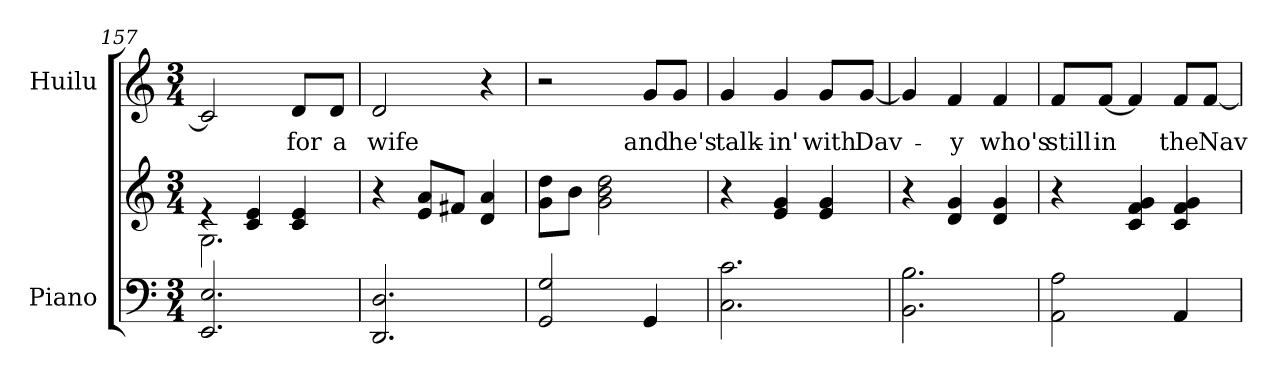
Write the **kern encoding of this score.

**kern	**kern	**kern	**text
*part2	*part2	*part1	*part1
*staff3	*staff2	*staff1	*staff1
*I"Piano	*	*I"Huilu	*
*I'Pno	*	*	*
*clefF4	*clefG2	*clefG2	*
*k[]	*k[]	*k[]	*
*M3/4	*M3/4	*M3/4	*
=157	=157	=157	=157
*	*^	*	*
2.EE/ 2.E/	4re	2.G\	2c/]	.
.	4c/ 4e/	.	.	.
.	4c/ 4e/	.	8d/L	for
.	.	.	8d/J	a
*	*v	*v	*	*
=158	=158	=158	=158
2.DD/ 2.D/	4r	2d/	wife
.	8e/ 8a/L	.	.
.	8f#X/J	.	.
.	4d/ 4a/	4r	.
=159	=159	=159	=159
2GG/ 2G/	8g\ 8dd\L	2r	.
.	8b\J	.	.
.	2g\ 2b\ 2dd\	.	.
4GG/	.	8g/L	and
.	.	8g/J	he's
!!LO:LB:g=z
=160	=160	=160	=160
2.C\ 2.c\	4r	4g/	talk-
.	4e/ 4g/	4g/	-in'
.	4e/ 4g/	8g/L	with
.	.	[8g/J	Dav-
=161	=161	=161	=161
2.BB\ 2.B\	4r	4g/]	.
.	4d/ 4g/	4f/	-y
.	4d/ 4g/	4f/	who's
=162	=162	=162	=162
2AA\ 2A\	4r	8f/L	still
.	.	[8f/J	in
.	4c/ 4f/ 4g/	4f/]	.
4AA/	4c/ 4f/ 4g/	8f/L	the
.	.	[8f/J	Nav-
=	=	=	=
*-	*-	*-	*-
